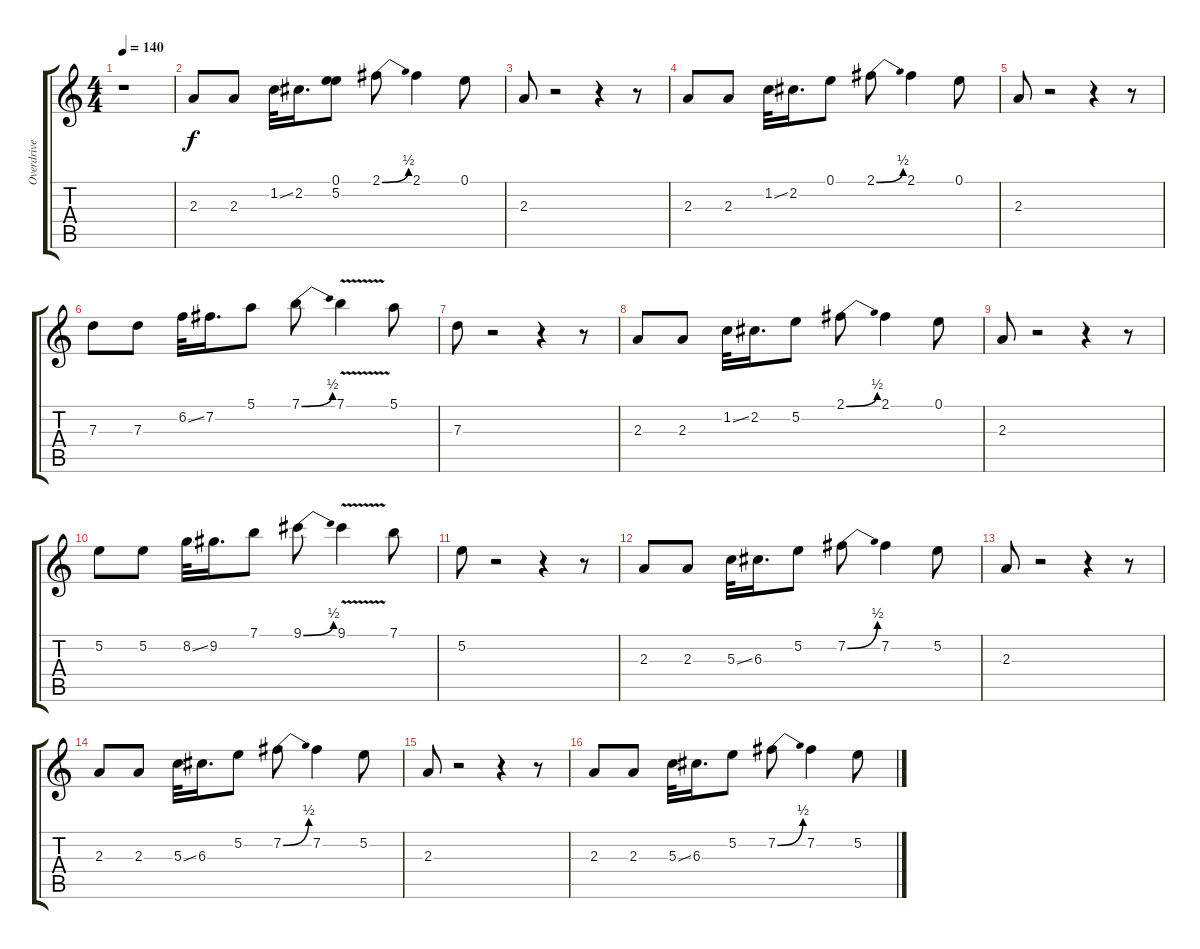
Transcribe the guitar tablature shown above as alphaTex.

\track ("Overdrive Gtr 1" "Overdrive ") {instrument overdrivenguitar}
\staff {score tabs}
\tuning (E4 B3 G3 D3 A2 E2) {hide}
\ts (4 4)
\tempo 140
\clef g2
\ks c
r.1{dy f instrument overdrivenguitar} |
2.3.8 2.3.8 1.2{ss}.32 2.2.16{d} (0.1 5.2).8 2.1{be (bend 0 0 60 2)}.8 2.1.4 0.1.8 |
2.3.8 r.2 r.4 r.8 |
2.3.8 2.3.8 1.2{ss}.32 2.2.16{d} 0.1.8 2.1{be (bend 0 0 60 2)}.8 2.1.4 0.1.8 |
2.3.8 r.2 r.4 r.8 |
7.3.8 7.3.8 6.2{ss}.32 7.2.16{d} 5.1.8 7.1{be (bend 0 0 60 2)}.8 7.1{v}.4 5.1.8 |
7.3.8 r.2 r.4 r.8 |
2.3.8 2.3.8 1.2{ss}.32 2.2.16{d} 5.2.8 2.1{be (bend 0 0 60 2)}.8 2.1.4 0.1.8 |
2.3.8 r.2 r.4 r.8 |
5.2.8 5.2.8 8.2{ss}.32 9.2.16{d} 7.1.8 9.1{be (bend 0 0 60 2)}.8 9.1{v}.4 7.1.8 |
5.2.8 r.2 r.4 r.8 |
2.3.8 2.3.8 5.3{ss}.32 6.3.16{d} 5.2.8 7.2{be (bend 0 0 60 2)}.8 7.2.4 5.2.8 |
2.3.8 r.2 r.4 r.8 |
2.3.8 2.3.8 5.3{ss}.32 6.3.16{d} 5.2.8 7.2{be (bend 0 0 60 2)}.8 7.2.4 5.2.8 |
2.3.8 r.2 r.4 r.8 |
2.3.8 2.3.8 5.3{ss}.32 6.3.16{d} 5.2.8 7.2{be (bend 0 0 60 2)}.8 7.2.4 5.2.8
